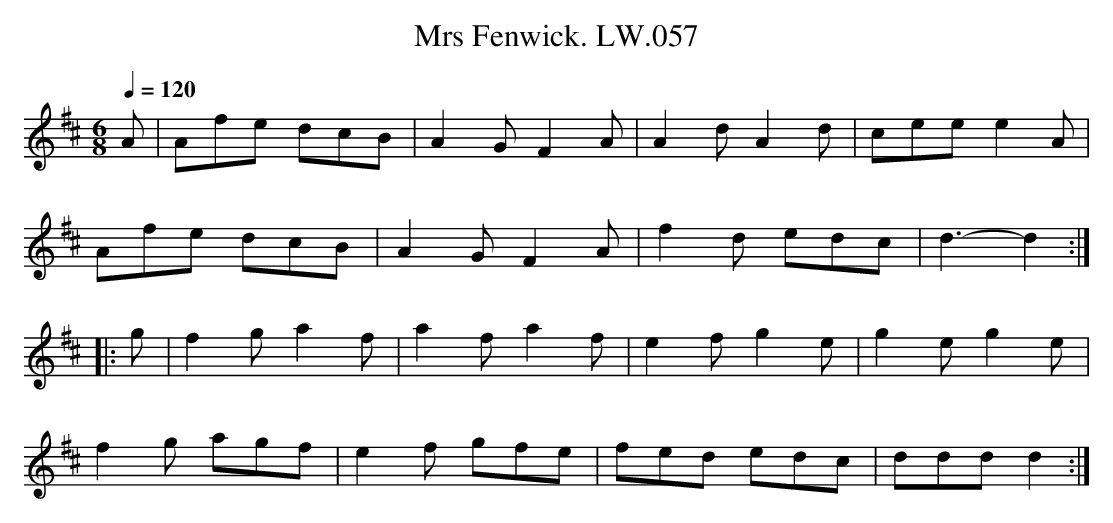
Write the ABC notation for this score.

X:1
T:Mrs Fenwick. LW.057
M:6/8
Q:1/4=120
L:1/8
K:D
A | Afe dcB | A2G F2A | A2d A2d | cee e2A |
Afe dcB | A2G F2A | f2d edc | d3-d2:|
|: g | f2g a2f | a2f a2f | e2f g2e | g2e g2e |
f2g agf | e2f gfe | fed edc | ddd d2:|
